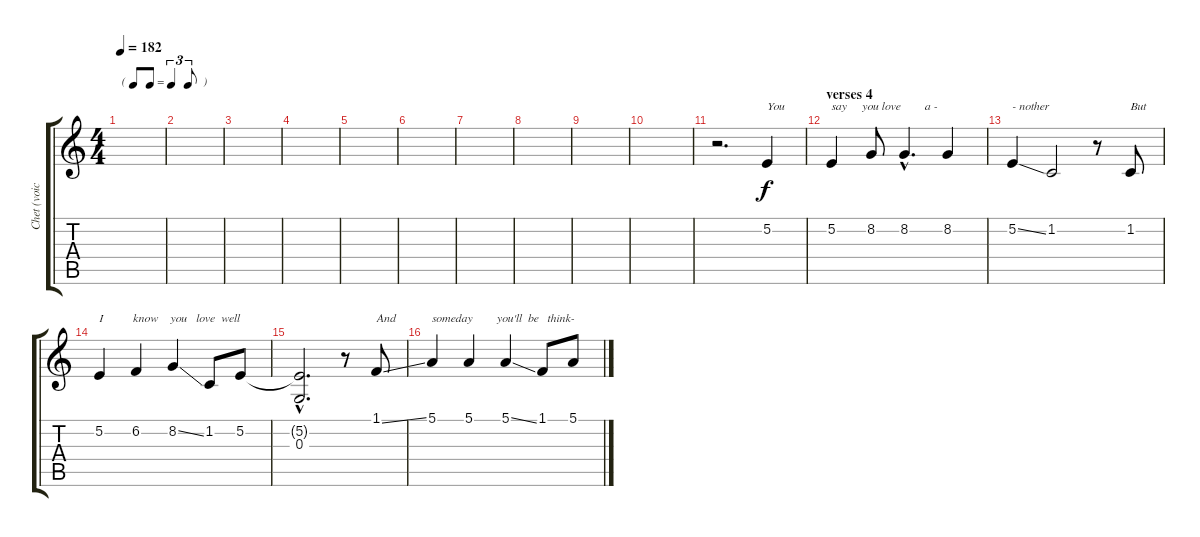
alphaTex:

\track ("Chet (voice) + lyrics" "Chet (voic") {instrument panflute}
\staff {score tabs}
\tuning (E4 B3 G3 D3 A2 E2) {hide}
\ts (4 4)
\tf triplet8th
\tempo 182
\clef g2
\ks c
|
|
|
|
|
|
|
|
|
|
r.2{d} 5.2.4{txt "You"} |
\section ("" "verses 4")
5.2.4{txt "say     you love        a - "} 8.2.8 8.2{hac}.4{d} 8.2.4 |
5.2{ss}.4{txt "- nother"} 1.2.2 r.8 1.2.8{txt "But"} |
5.2.4{txt "I          know    you   love  well"} 6.2.4 8.2{ss}.4 1.2.8 5.2.8 |
(5.2{hac t} 0.3{hac}).2{d} r.8 1.1{ss}.8{txt "And"} |
5.1.4{txt "someday        you'll  be   think-"} 5.1.4 5.1{ss}.4 1.1.8 5.1.8
